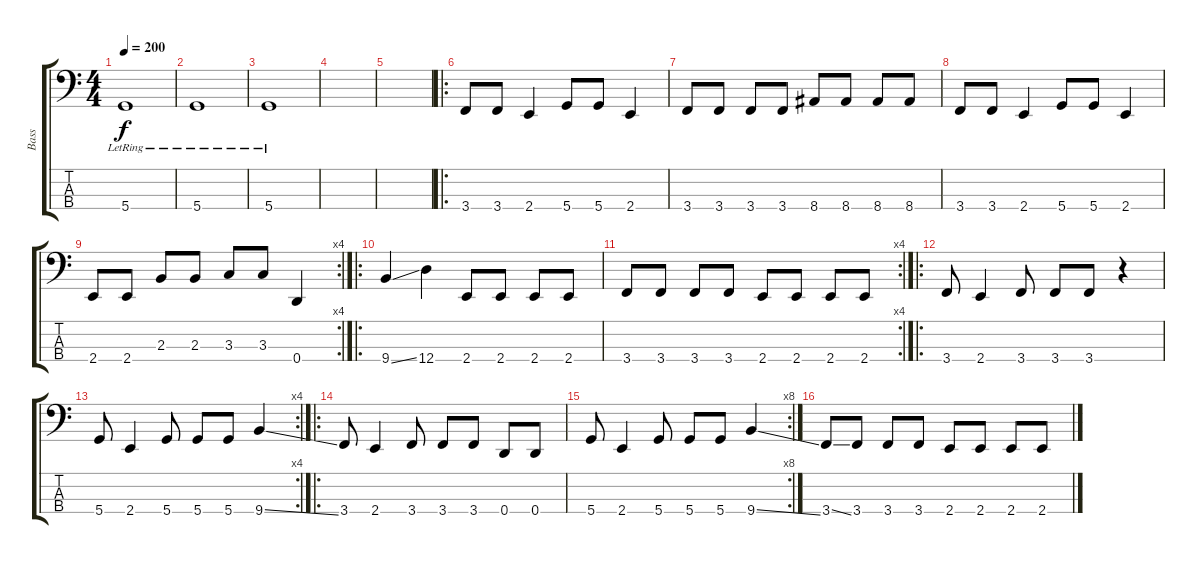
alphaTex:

\track ("Bass" "Bass") {instrument electricbasspick}
\staff {score tabs}
\tuning (G2 D2 A1 D1) {hide}
\ts (4 4)
\tempo 200
\clef f4
\ks c
5.4{lr}.1{dy f} |
5.4{lr}.1 |
5.4{lr}.1 |
|
|
\ro
3.4.8 3.4.8 2.4.4 5.4.8 5.4.8 2.4.4 |
3.4.8 3.4.8 3.4.8 3.4.8 8.4.8 8.4.8 8.4.8 8.4.8 |
3.4.8 3.4.8 2.4.4 5.4.8 5.4.8 2.4.4 |
\rc 4
2.4.8 2.4.8 2.3.8 2.3.8 3.3.8 3.3.8 0.4.4 |
\ro
9.4{ss}.4 12.4.4 2.4.8 2.4.8 2.4.8 2.4.8 |
\rc 4
3.4.8 3.4.8 3.4.8 3.4.8 2.4.8 2.4.8 2.4.8 2.4.8 |
\ro
3.4.8 2.4.4 3.4.8 3.4.8 3.4.8 r.4 |
\rc 4
5.4.8 2.4.4 5.4.8 5.4.8 5.4.8 9.4{ss}.4 |
\ro
3.4.8 2.4.4 3.4.8 3.4.8 3.4.8 0.4.8 0.4.8 |
\rc 8
5.4.8 2.4.4 5.4.8 5.4.8 5.4.8 9.4{ss}.4 |
3.4{ss}.8 3.4.8 3.4.8 3.4.8 2.4.8 2.4.8 2.4.8 2.4.8
